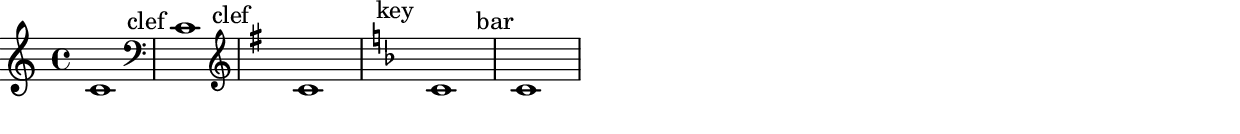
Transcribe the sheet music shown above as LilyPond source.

%% Generated by lilypond-book
%% Options: [exampleindent=10.16\mm,indent=0\mm,line-width=160\mm,paper-height=845.047\pt,paper-width=597.508\pt,papersize='(cons (* 597.508 pt) (* 845.047 pt))]
\include "lilypond-book-preamble.ly"


% ****************************************************************
% Start cut-&-pastable-section
% ****************************************************************

#(ly:set-option 'eps-box-padding 3.000000)



\paper {
  #(set-paper-size '(cons (* 597.508 pt) (* 845.047 pt)))
  indent = 0\mm
  line-width = 160\mm
  % offset the left padding, also add 1mm as lilypond creates cropped
  % images with a little space on the right
  line-width = #(- line-width (* mm  3.000000) (* mm 1))
}

\layout {
  
}




% ****************************************************************
% ly snippet:
% ****************************************************************
\sourcefilename "/lilypond-2.25.21/input/regression/mark-align-priority.ly"
\sourcefileline 0

\header {
  texidoc = "When the break-align-symbols property is given as a list,
  the alignment depends on which symbols are visible."
}

\version "2.23.14"
  
\relative {
  \override Score.TextMark.break-align-symbols = #'(clef key-signature staff-bar)
  \override Score.TextMark.self-alignment-X = #CENTER
  c'1
  \clef "bass"
  \textMark "clef"
  \noBreak

  c1
  \clef "treble"
  \key g \major
  \textMark "clef"
  \noBreak

  c1
  \key f \major
  \textMark "key"
  \noBreak

  c1
  \textMark "bar"
  \noBreak

  c1
}



% ****************************************************************
% end ly snippet
% ****************************************************************
